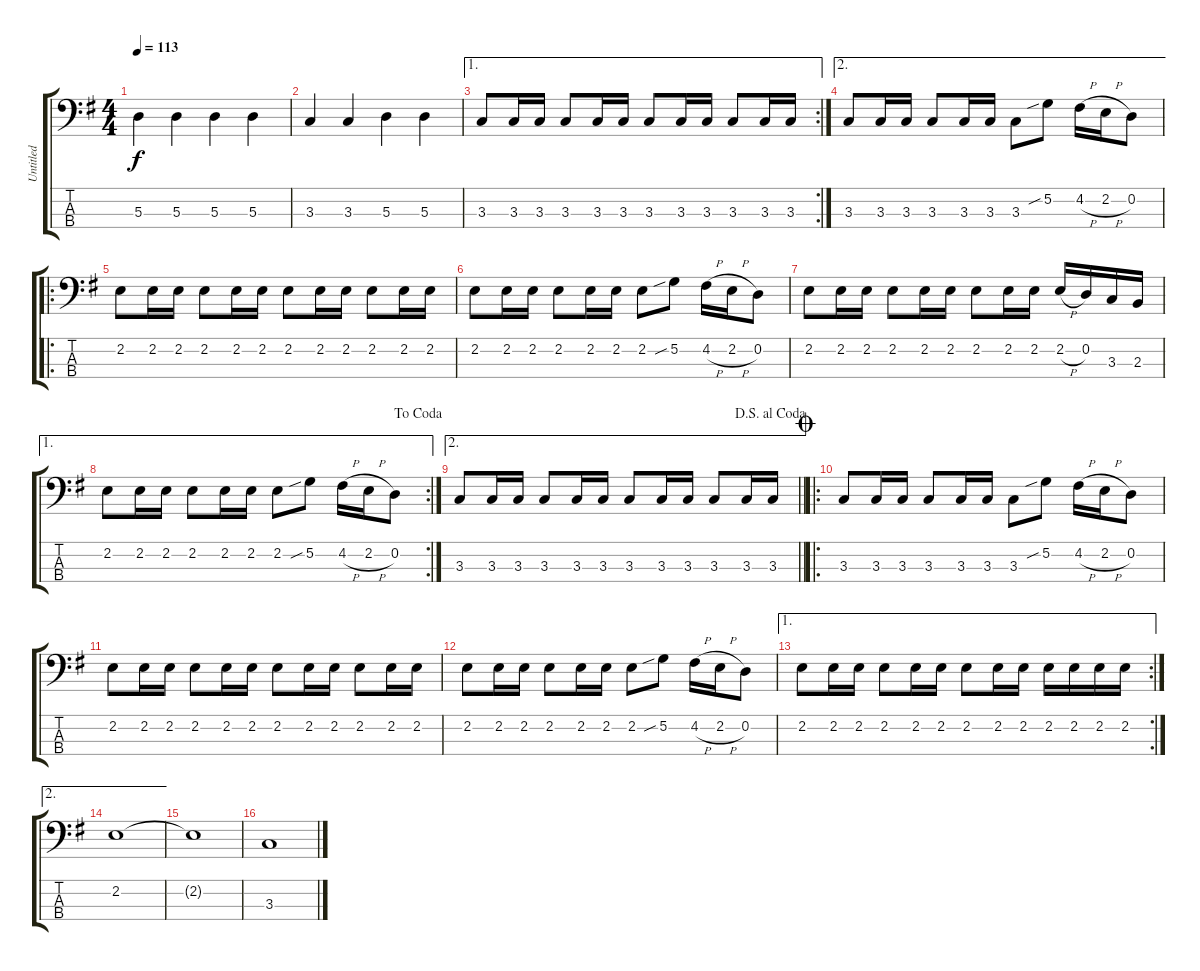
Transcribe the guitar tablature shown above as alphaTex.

\track ("Untitled" "Untitled") {instrument electricbassfinger}
\staff {score tabs}
\tuning (G2 D2 A1 E1) {hide}
\ts (4 4)
\tempo 113
\clef f4
\ks g
5.3.4{dy f} 5.3.4 5.3.4 5.3.4 |
3.3.4 3.3.4 5.3.4 5.3.4 |
\ae 1
\rc 2
3.3.8 3.3.16 3.3.16 3.3.8 3.3.16 3.3.16 3.3.8 3.3.16 3.3.16 3.3.8 3.3.16 3.3.16 |
\ae 2
3.3.8 3.3.16 3.3.16 3.3.8 3.3.16 3.3.16 3.3.8 5.2{sib}.8 4.2{h}.16 2.2{h}.16 0.2.8 |
\ro
2.2.8 2.2.16 2.2.16 2.2.8 2.2.16 2.2.16 2.2.8 2.2.16 2.2.16 2.2.8 2.2.16 2.2.16 |
2.2.8 2.2.16 2.2.16 2.2.8 2.2.16 2.2.16 2.2.8 5.2{sib}.8 4.2{h}.16 2.2{h}.16 0.2.8 |
2.2.8 2.2.16 2.2.16 2.2.8 2.2.16 2.2.16 2.2.8 2.2.16 2.2.16 2.2{h}.16 0.2.16 3.3.16 2.3.16 |
\ae 1
\rc 2
\jump dacoda
2.2.8 2.2.16 2.2.16 2.2.8 2.2.16 2.2.16 2.2.8 5.2{sib}.8 4.2{h}.16 2.2{h}.16 0.2.8 |
\ae 2
\jump dalsegnoalcoda
\barLineRight lightlight
3.3.8 3.3.16 3.3.16 3.3.8 3.3.16 3.3.16 3.3.8 3.3.16 3.3.16 3.3.8 3.3.16 3.3.16 |
\ro
\jump coda
3.3.8 3.3.16 3.3.16 3.3.8 3.3.16 3.3.16 3.3.8 5.2{sib}.8 4.2{h}.16 2.2{h}.16 0.2.8 |
2.2.8 2.2.16 2.2.16 2.2.8 2.2.16 2.2.16 2.2.8 2.2.16 2.2.16 2.2.8 2.2.16 2.2.16 |
2.2.8 2.2.16 2.2.16 2.2.8 2.2.16 2.2.16 2.2.8 5.2{sib}.8 4.2{h}.16 2.2{h}.16 0.2.8 |
\ae 1
\rc 2
2.2.8 2.2.16 2.2.16 2.2.8 2.2.16 2.2.16 2.2.8 2.2.16 2.2.16 2.2.16 2.2.16 2.2.16 2.2.16 |
\ae 2
2.2.1 |
2.2{t}.1 |
3.3.1
